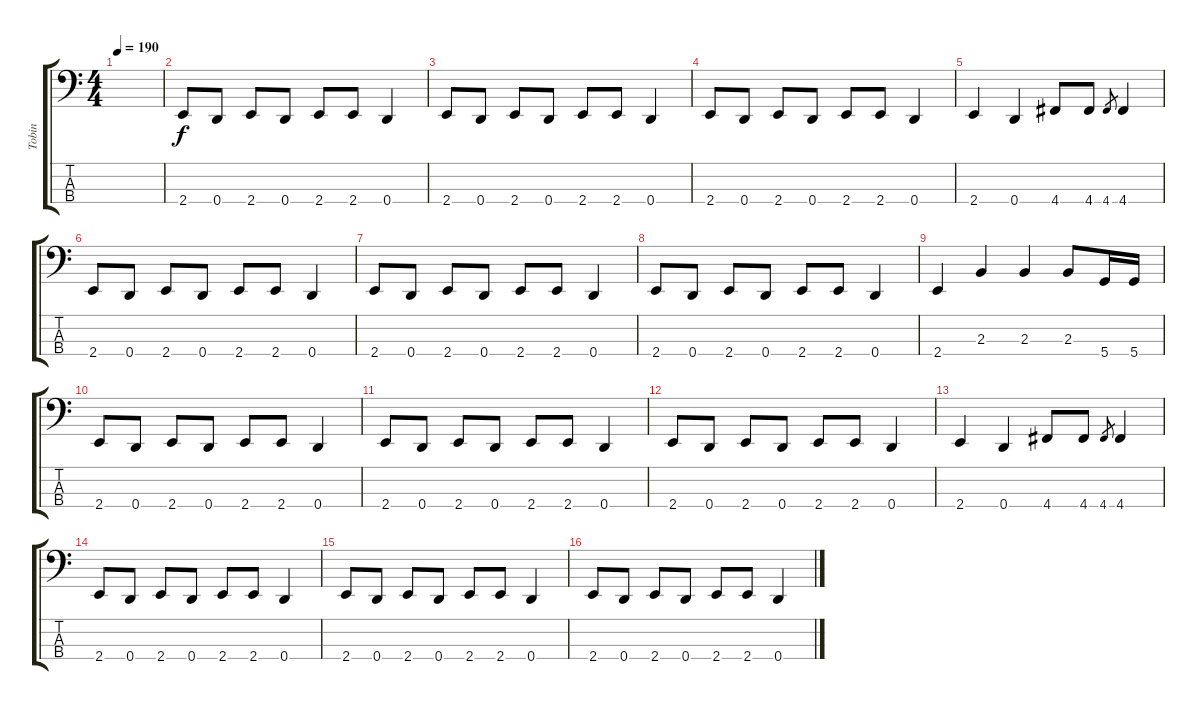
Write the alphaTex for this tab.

\track ("Tobin" "Tobin") {instrument electricbassfinger}
\staff {score tabs}
\tuning (G2 D2 A1 D1) {hide}
\ts (4 4)
\tempo 190
\clef f4
\ks c
|
2.4.8 0.4.8 2.4.8 0.4.8 2.4.8 2.4.8 0.4.4 |
2.4.8 0.4.8 2.4.8 0.4.8 2.4.8 2.4.8 0.4.4 |
2.4.8 0.4.8 2.4.8 0.4.8 2.4.8 2.4.8 0.4.4 |
2.4.4 0.4.4 4.4.8 4.4.8 4.4.8{gr} 4.4.4 |
2.4.8 0.4.8 2.4.8 0.4.8 2.4.8 2.4.8 0.4.4 |
2.4.8 0.4.8 2.4.8 0.4.8 2.4.8 2.4.8 0.4.4 |
2.4.8 0.4.8 2.4.8 0.4.8 2.4.8 2.4.8 0.4.4 |
2.4.4 2.3.4 2.3.4 2.3.8 5.4.16 5.4.16 |
2.4.8 0.4.8 2.4.8 0.4.8 2.4.8 2.4.8 0.4.4 |
2.4.8 0.4.8 2.4.8 0.4.8 2.4.8 2.4.8 0.4.4 |
2.4.8 0.4.8 2.4.8 0.4.8 2.4.8 2.4.8 0.4.4 |
2.4.4 0.4.4 4.4.8 4.4.8 4.4.8{gr} 4.4.4 |
2.4.8 0.4.8 2.4.8 0.4.8 2.4.8 2.4.8 0.4.4 |
2.4.8 0.4.8 2.4.8 0.4.8 2.4.8 2.4.8 0.4.4 |
2.4.8 0.4.8 2.4.8 0.4.8 2.4.8 2.4.8 0.4.4
